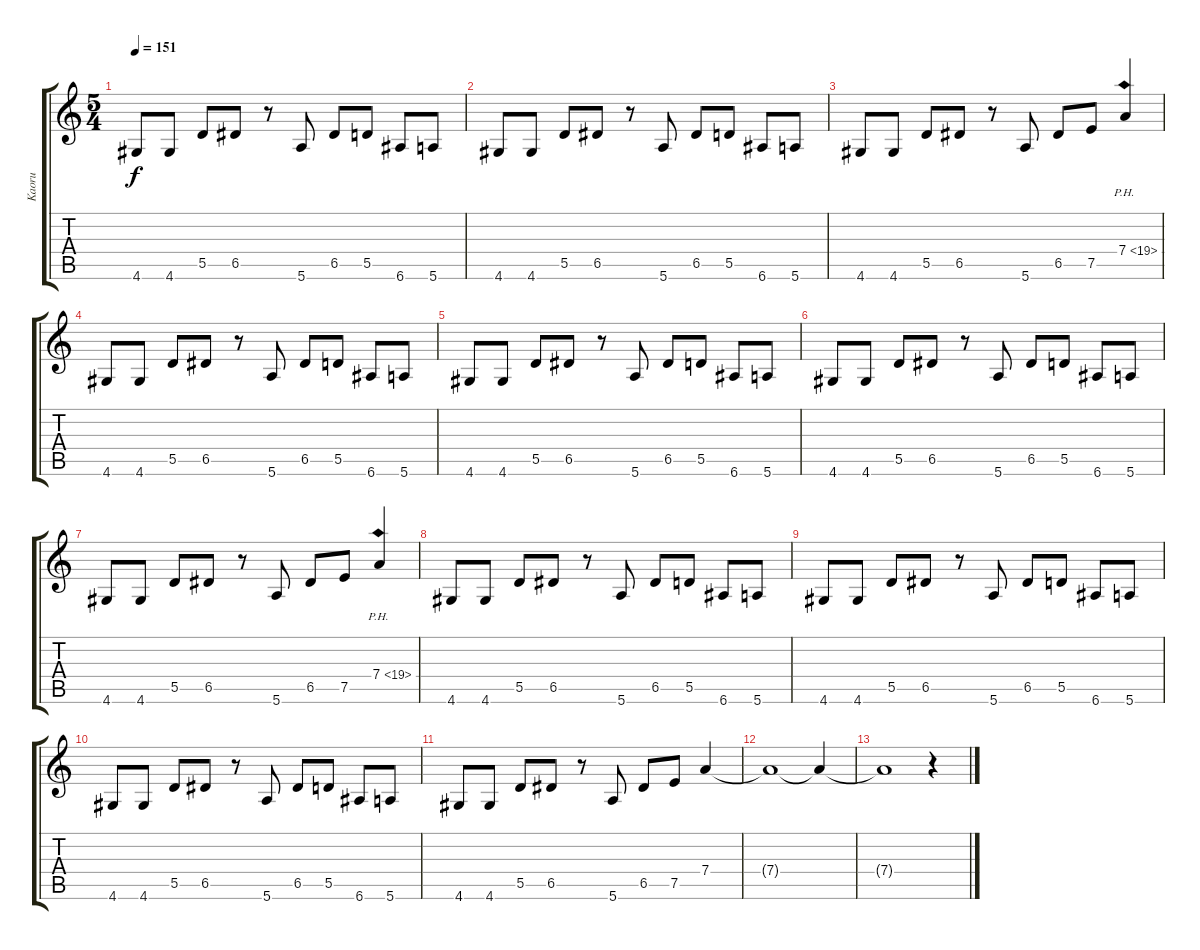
\track ("Kaoru" "Kaoru") {instrument distortionguitar}
\staff {score tabs}
\tuning (E4 B3 G3 D3 A2 E2) {hide}
\ts (5 4)
\tempo 151
\clef g2
\ks c
4.6.8{dy f} 4.6.8 5.5.8 6.5.8 r.8 5.6.8 6.5.8 5.5.8 6.6.8 5.6.8 |
4.6.8 4.6.8 5.5.8 6.5.8 r.8 5.6.8 6.5.8 5.5.8 6.6.8 5.6.8 |
4.6.8 4.6.8 5.5.8 6.5.8 r.8 5.6.8 6.5.8 7.5.8 7.4{ph 12}.4 |
4.6.8 4.6.8 5.5.8 6.5.8 r.8 5.6.8 6.5.8 5.5.8 6.6.8 5.6.8 |
4.6.8 4.6.8 5.5.8 6.5.8 r.8 5.6.8 6.5.8 5.5.8 6.6.8 5.6.8 |
4.6.8 4.6.8 5.5.8 6.5.8 r.8 5.6.8 6.5.8 5.5.8 6.6.8 5.6.8 |
4.6.8 4.6.8 5.5.8 6.5.8 r.8 5.6.8 6.5.8 7.5.8 7.4{ph 12}.4 |
4.6.8 4.6.8 5.5.8 6.5.8 r.8 5.6.8 6.5.8 5.5.8 6.6.8 5.6.8 |
4.6.8 4.6.8 5.5.8 6.5.8 r.8 5.6.8 6.5.8 5.5.8 6.6.8 5.6.8 |
4.6.8 4.6.8 5.5.8 6.5.8 r.8 5.6.8 6.5.8 5.5.8 6.6.8 5.6.8 |
4.6.8 4.6.8 5.5.8 6.5.8 r.8 5.6.8 6.5.8 7.5.8 7.4.4 |
7.4{t}.1 7.4{t}.4 |
7.4{t}.1 r.4
